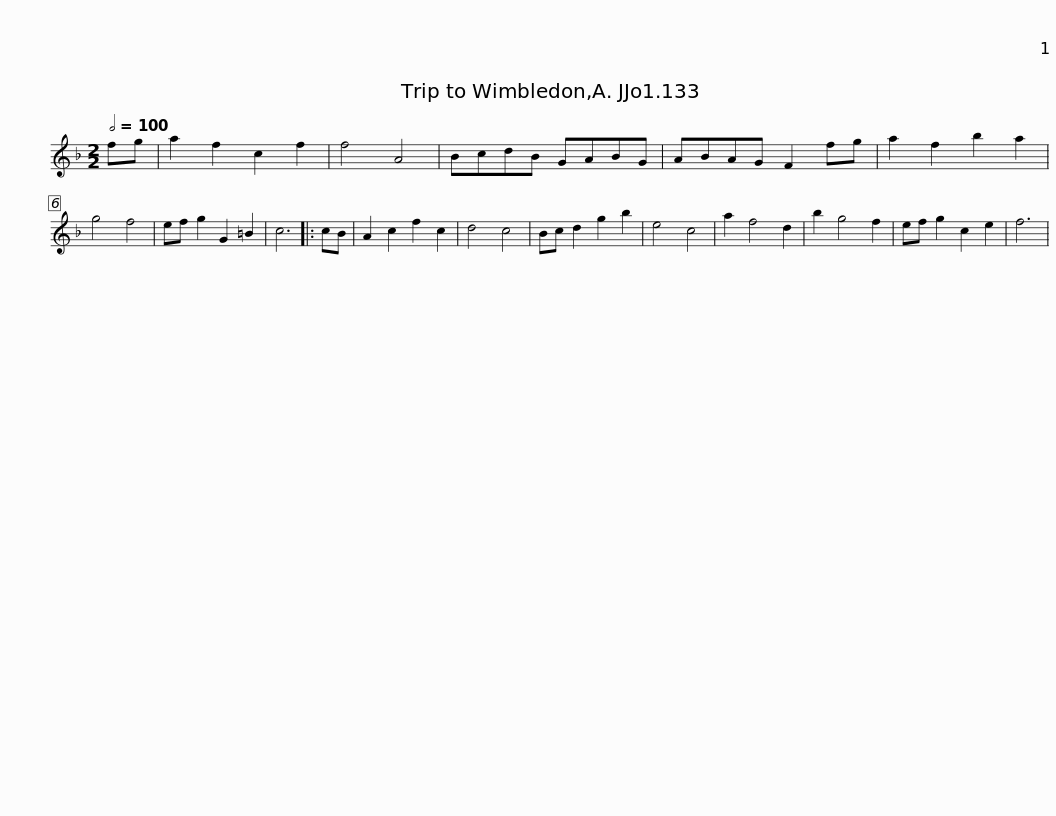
X:1
L:1/8
Q:1/2=100
M:2/2
I:linebreak $
K:F
V:1 treble
V:1
 fg | a2 f2 c2 f2 | f4 A4 | BcdB GABG | ABAG F2 fg | %5
 a2 f2 b2 a2 | g4 f4 | ef g2 G2 =B2 | c6 |: cB |$ %10
 A2 c2 f2 c2 | d4 c4 | Bc d2 g2 b2 | e4 c4 | a2 f4 d2 | %15
 b2 g4 f2 | ef g2 c2 e2 | f6 | %18
